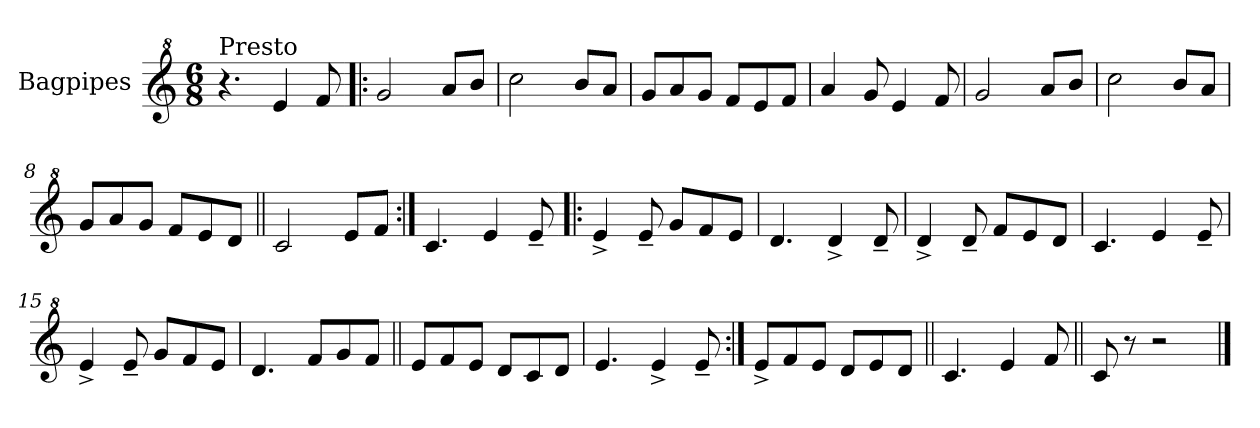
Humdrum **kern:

**kern
*part1
*staff1
*I"Bagpipes
*I'Bag
*clefG^2
*k[]
*C:
*M6/8
=1
!LO:TX:a:t=Presto
4.r
4ee/
8ff/
=2!|:
2gg/
8aa/L
8bb/J
=3
2ccc\
8bb/L
8aa/J
=4
8gg/L
8aa/
8gg/J
8ff/L
8ee/
8ff/J
=5
4aa/
8gg/
4ee/
8ff/
=6
2gg/
8aa/L
8bb/J
=7
2ccc\
8bb/L
8aa/J
=8
8gg/L
8aa/
8gg/J
8ff/L
8ee/
8dd/J
=9||
2cc/
8ee/L
8ff/J
!!LO:LB:g=z
=10:|!
4.cc/
4ee/
8ee~/
=11!|:
4ee^/
8ee~/
8gg/L
8ff/
8ee/J
=12
4.dd/
4dd^/
8dd~/
=13
4dd^/
8dd~/
8ff/L
8ee/
8dd/J
=14
4.cc/
4ee/
8ee~/
=15
4ee^/
8ee~/
8gg/L
8ff/
8ee/J
=16
4.dd/
8ff/L
8gg/
8ff/J
=17||
8ee/L
8ff/
8ee/J
8dd/L
8cc/
8dd/J
!!LO:LB:g=z
=18
4.ee/
4ee^/
8ee~/
=19:|!
8ee^/L
8ff/
8ee/J
8dd/L
8ee/
8dd/J
=20||
4.cc/
4ee/
8ff/
=21||
8cc/
8r
2r
==
*-
